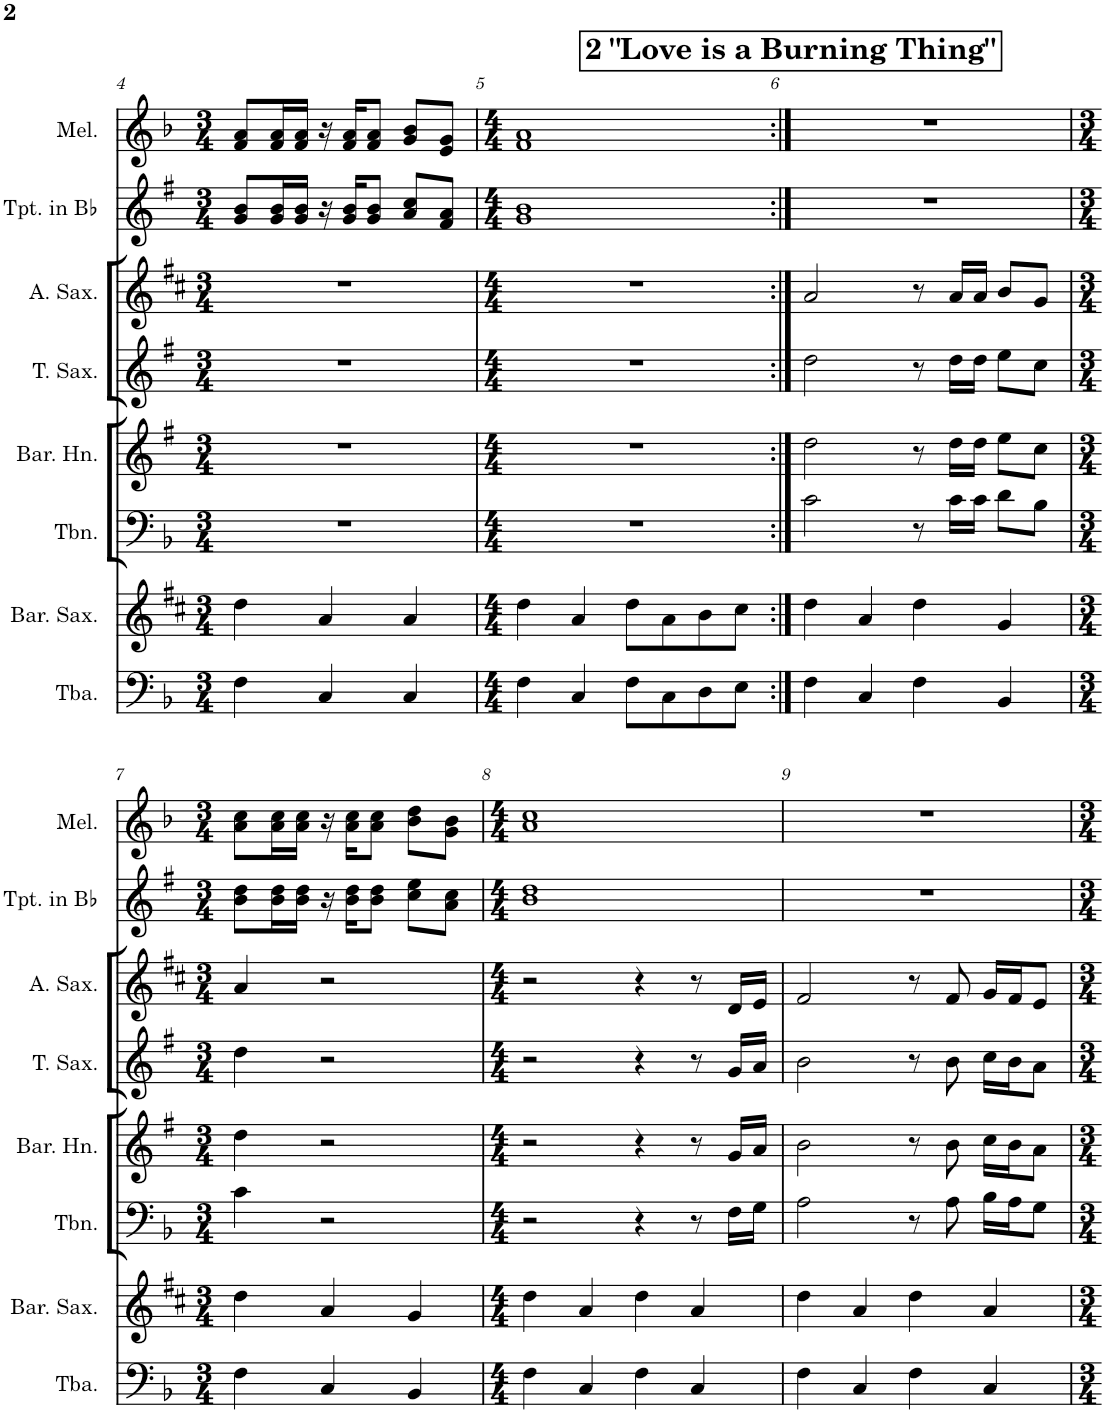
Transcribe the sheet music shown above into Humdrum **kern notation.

**kern	**kern	**kern	**kern	**kern	**kern	**kern	**kern
*part8	*part7	*part6	*part5	*part4	*part3	*part2	*part1
*staff8	*staff7	*staff6	*staff5	*staff4	*staff3	*staff2	*staff1
*I"Tuba	*I"Baritone Saxophone	*I"Trombone	*I"Baritone Horn	*I"Tenor Saxophone	*I"Alto Saxophone	*I"Trumpet in Bb	*I"Melodica
*I'Tba.	*I'Bar. Sax.	*I'Tbn.	*I'Bar. Hn.	*I'T. Sax.	*I'A. Sax.	*I'Tpt. in Bb	*I'Mel.
!!LO:PB:g=z
*clefF4	*clefG2	*clefF4	*clefG2	*clefG2	*clefG2	*clefG2	*clefG2
*	*Trd12c21	*	*Trd4c7	*Trd8c14	*Trd5c9	*Trd1c2	*
*k[b-]	*k[f#c#]	*k[b-]	*k[f#]	*k[f#]	*k[f#c#]	*k[f#]	*k[b-]
*M3/4	*M3/4	*M3/4	*M3/4	*M3/4	*M3/4	*M3/4	*M3/4
=4	=4	=4	=4	=4	=4	=4	=4
4F\	4dd\	2.r	2.r	2.r	2.r	8g/ 8b/L	8f/ 8a/L
.	.	.	.	.	.	16g/ 16b/L	16f/ 16a/L
.	.	.	.	.	.	16g/ 16b/JJ	16f/ 16a/JJ
4C/	4a/	.	.	.	.	16r	16r
.	.	.	.	.	.	16g/ 16b/KL	16f/ 16a/KL
.	.	.	.	.	.	8g/ 8b/J	8f/ 8a/J
4C/	4a/	.	.	.	.	8a/ 8cc/L	8g/ 8b-/L
.	.	.	.	.	.	8f#/ 8a/J	8e/ 8g/J
=5	=5	=5	=5	=5	=5	=5	=5
*M4/4	*M4/4	*M4/4	*M4/4	*M4/4	*M4/4	*M4/4	*M4/4
4F\	4dd\	1r	1r	1r	1r	1g 1b	1f 1a
4C/	4a/	.	.	.	.	.	.
8F\L	8dd\L	.	.	.	.	.	.
8C\	8a\	.	.	.	.	.	.
8D\	8b\	.	.	.	.	.	.
8E\J	8cc#\J	.	.	.	.	.	.
!!LO:REH:place=s1:a:B:cj:fs=14:t=2 "Love is a Burning Thing"
=6:|!	=6:|!	=6:|!	=6:|!	=6:|!	=6:|!	=6:|!	=6:|!
4F\	4dd\	2c\	2dd\	2dd\	2a/	1r	1r
4C/	4a/	.	.	.	.	.	.
4F\	4dd\	8r	8r	8r	8r	.	.
.	.	16c\LL	16dd\LL	16dd\LL	16a/LL	.	.
.	.	16c\JJ	16dd\JJ	16dd\JJ	16a/JJ	.	.
4BB-/	4g/	8d\L	8ee\L	8ee\L	8b/L	.	.
.	.	8B-\J	8cc\J	8cc\J	8g/J	.	.
!!LO:LB:g=z
=7	=7	=7	=7	=7	=7	=7	=7
*M3/4	*M3/4	*M3/4	*M3/4	*M3/4	*M3/4	*M3/4	*M3/4
4F\	4dd\	4c\	4dd\	4dd\	4a/	8b\ 8dd\L	8a\ 8cc\L
.	.	.	.	.	.	16b\ 16dd\L	16a\ 16cc\L
.	.	.	.	.	.	16b\ 16dd\JJ	16a\ 16cc\JJ
4C/	4a/	2r	2r	2r	2r	16r	16r
.	.	.	.	.	.	16b\ 16dd\KL	16a\ 16cc\KL
.	.	.	.	.	.	8b\ 8dd\J	8a\ 8cc\J
4BB-/	4g/	.	.	.	.	8cc\ 8ee\L	8b-\ 8dd\L
.	.	.	.	.	.	8a\ 8cc\J	8g\ 8b-\J
=8	=8	=8	=8	=8	=8	=8	=8
*M4/4	*M4/4	*M4/4	*M4/4	*M4/4	*M4/4	*M4/4	*M4/4
4F\	4dd\	2r	2r	2r	2r	1b 1dd	1a 1cc
4C/	4a/	.	.	.	.	.	.
4F\	4dd\	4r	4r	4r	4r	.	.
4C/	4a/	8r	8r	8r	8r	.	.
.	.	16F\LL	16g/LL	16g/LL	16d/LL	.	.
.	.	16G\JJ	16a/JJ	16a/JJ	16e/JJ	.	.
=9	=9	=9	=9	=9	=9	=9	=9
4F\	4dd\	2A\	2b\	2b\	2f#/	1r	1r
4C/	4a/	.	.	.	.	.	.
4F\	4dd\	8r	8r	8r	8r	.	.
.	.	8A\	8b\	8b\	8f#/	.	.
4C/	4a/	16B-\LL	16cc\LL	16cc\LL	16g/LL	.	.
.	.	16A\J	16b\J	16b\J	16f#/J	.	.
.	.	8G\J	8a\J	8a\J	8e/J	.	.
=	=	=	=	=	=	=	=
*-	*-	*-	*-	*-	*-	*-	*-
